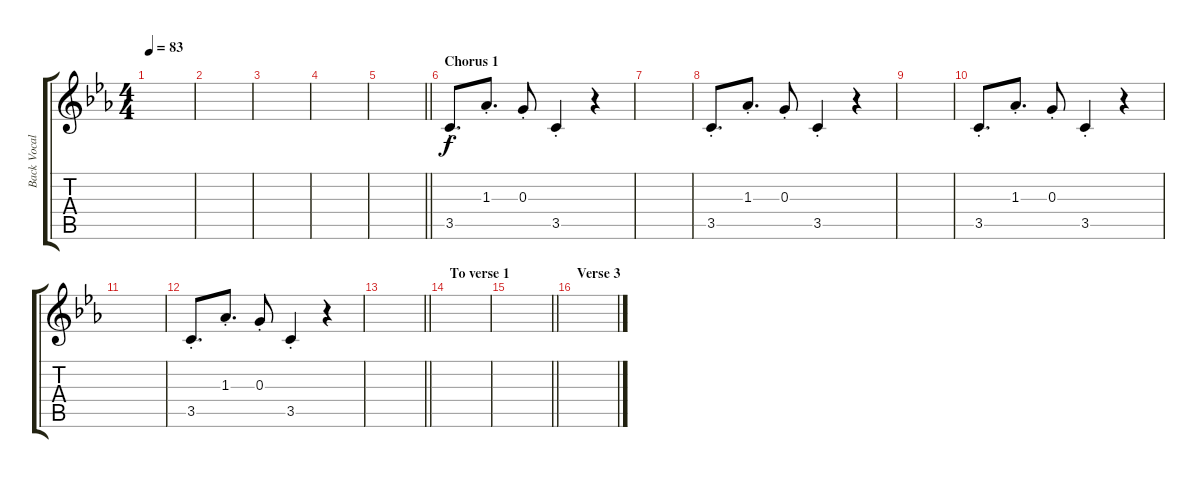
\track ("Back Vocals" "Back Vocal") {instrument acousticguitarsteel}
\staff {score tabs}
\tuning (E4 B3 G3 D3 A2 E2) {hide}
\ts (4 4)
\tempo 83
\clef g2
\ks cminor
|
|
|
|
\barLineRight lightlight
|
\section ("" "Chorus 1")
3.5{st}.8{d} 1.3{st}.8{d} 0.3{st}.8 3.5{st}.4 r.4 |
|
3.5{st}.8{d} 1.3{st}.8{d} 0.3{st}.8 3.5{st}.4 r.4 |
|
3.5{st}.8{d} 1.3{st}.8{d} 0.3{st}.8 3.5{st}.4 r.4 |
|
3.5{st}.8{d} 1.3{st}.8{d} 0.3{st}.8 3.5{st}.4 r.4 |
\barLineRight lightlight
|
\section ("" "To verse 1")
|
\barLineRight lightlight
|
\section ("" "Verse 3")
